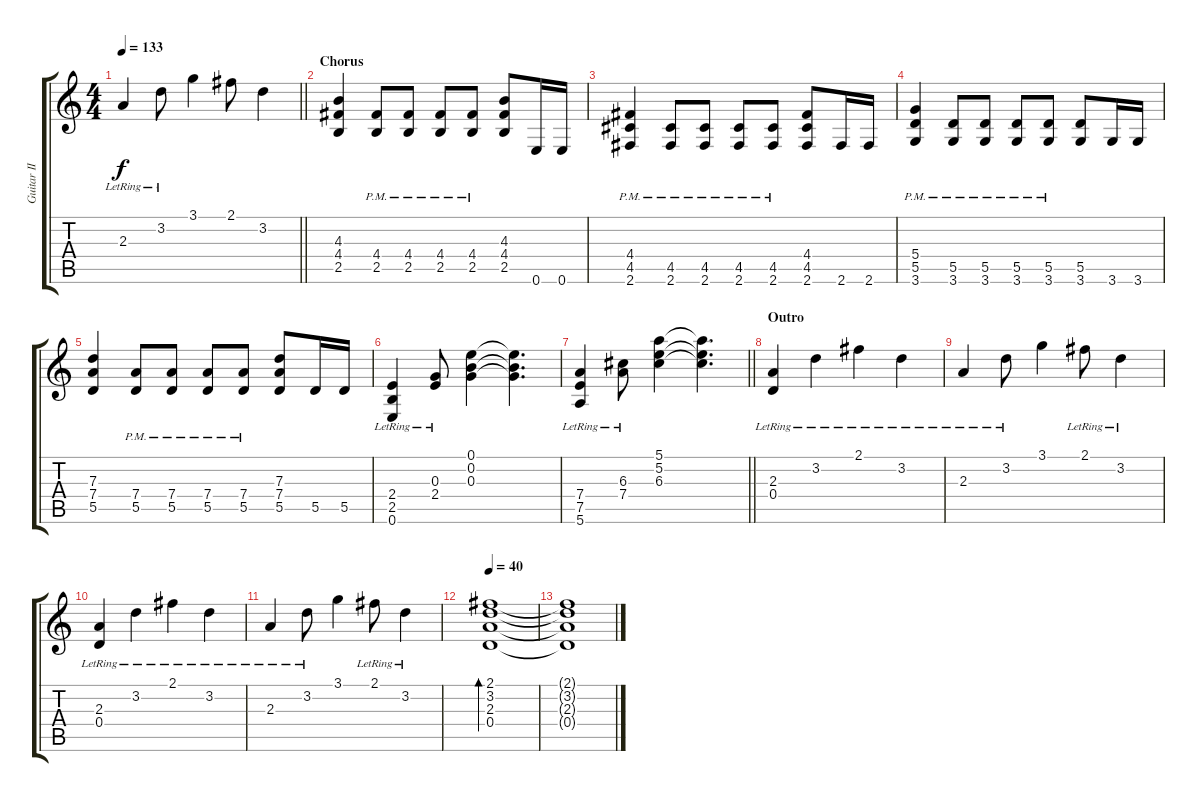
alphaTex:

\track ("Guitar II" "Guitar II") {instrument distortionguitar}
\staff {score tabs}
\tuning (E4 B3 G3 D3 A2 E2) {hide}
\ts (4 4)
\tempo 133
\clef g2
\barLineRight lightlight
\ks c
2.3{lr}.4{dy f} 3.2{lr}.8 3.1.4 2.1.8 3.2.4 |
\section ("" "Chorus")
(4.3 4.4 2.5).4{volume 9 instrument distortionguitar} (4.4{pm} 2.5{pm}).8 (4.4{pm} 2.5{pm}).8 (4.4{pm} 2.5{pm}).8 (4.4{pm} 2.5{pm}).8 (4.3 4.4 2.5).8 0.6.16 0.6.16 |
(4.4 4.5 2.6{pm}).4 (4.5{pm} 2.6{pm}).8 (4.5{pm} 2.6{pm}).8 (4.5{pm} 2.6{pm}).8 (4.5{pm} 2.6{pm}).8 (4.4 4.5 2.6).8 2.6.16 2.6.16 |
(5.4 5.5 3.6{pm}).4 (5.5{pm} 3.6{pm}).8 (5.5{pm} 3.6{pm}).8 (5.5{pm} 3.6{pm}).8 (5.5{pm} 3.6{pm}).8 (5.5 3.6).8 3.6.16 3.6.16 |
(7.3 7.4 5.5).4 (7.4{pm} 5.5{pm}).8 (7.4{pm} 5.5{pm}).8 (7.4{pm} 5.5{pm}).8 (7.4{pm} 5.5{pm}).8 (7.3 7.4 5.5).8 5.5.16 5.5.16 |
(2.4 2.5{lr} 0.6{lr}).4 (0.3 2.4{lr}).8 (0.1 0.2 0.3).4 (0.1{t} 0.2{t} 0.3{t}).4{d} |
\barLineRight lightlight
(7.4 7.5{lr} 5.6{lr}).4 (6.3 7.4{lr}).8 (5.1 5.2 6.3).4 (5.1{t} 5.2{t} 6.3{t}).4{d} |
\section ("" "Outro")
(2.3{lr} 0.4{lr}).4{volume 12 instrument electricguitarclean} 3.2{lr}.4 2.1{lr}.4 3.2{lr}.4 |
2.3{lr}.4 3.2{lr}.8 3.1.4 2.1{lr}.8 3.2{lr}.4 |
(2.3{lr} 0.4{lr}).4 3.2{lr}.4 2.1{lr}.4 3.2{lr}.4 |
2.3{lr}.4 3.2{lr}.8 3.1.4 2.1{lr}.8 3.2{lr}.4 |
\tempo 40
(2.1 3.2 2.3 0.4).1{bd 120} |
(2.1{t} 3.2{t} 2.3{t} 0.4{t}).1
